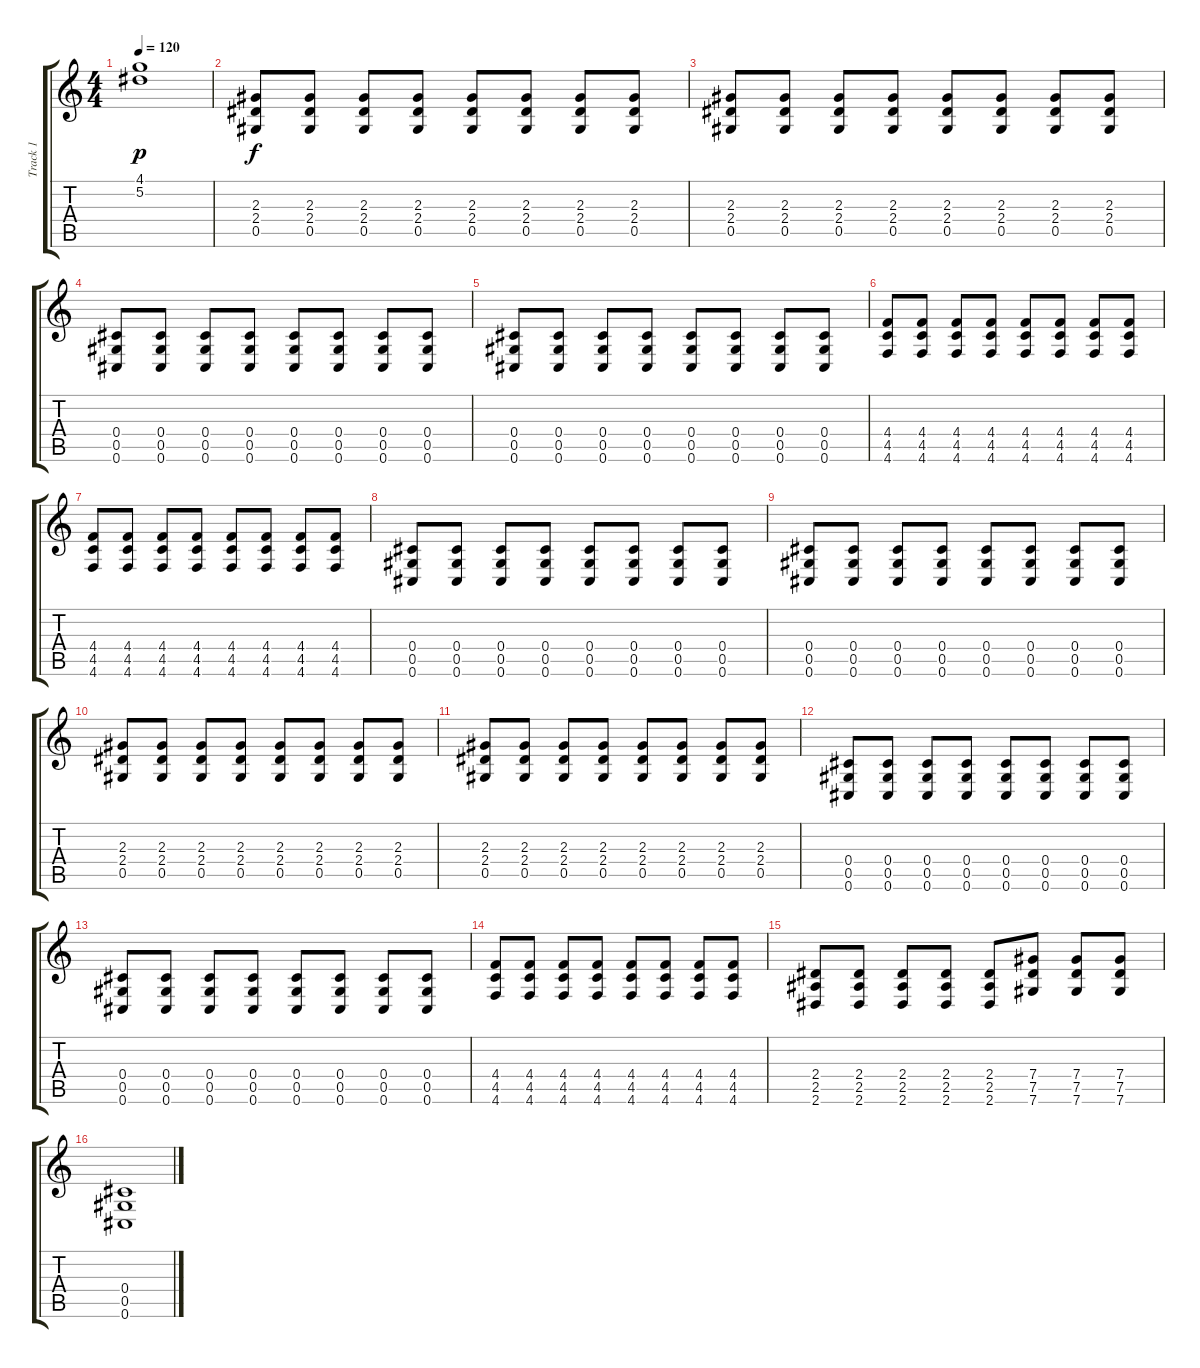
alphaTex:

\track ("Track 1" "Track 1") {instrument overdrivenguitar}
\staff {score tabs}
\tuning (Eb4 Bb3 Gb3 Db3 Ab2 Db2) {hide}
\ts (4 4)
\tempo 120
\clef g2
\ks c
(4.1 5.2).1{dy p} |
(2.3 2.4 0.5).8{dy f} (2.3 2.4 0.5).8 (2.3 2.4 0.5).8 (2.3 2.4 0.5).8 (2.3 2.4 0.5).8 (2.3 2.4 0.5).8 (2.3 2.4 0.5).8 (2.3 2.4 0.5).8 |
(2.3 2.4 0.5).8 (2.3 2.4 0.5).8 (2.3 2.4 0.5).8 (2.3 2.4 0.5).8 (2.3 2.4 0.5).8 (2.3 2.4 0.5).8 (2.3 2.4 0.5).8 (2.3 2.4 0.5).8 |
(0.4 0.5 0.6).8 (0.4 0.5 0.6).8 (0.4 0.5 0.6).8 (0.4 0.5 0.6).8 (0.4 0.5 0.6).8 (0.4 0.5 0.6).8 (0.4 0.5 0.6).8 (0.4 0.5 0.6).8 |
(0.4 0.5 0.6).8 (0.4 0.5 0.6).8 (0.4 0.5 0.6).8 (0.4 0.5 0.6).8 (0.4 0.5 0.6).8 (0.4 0.5 0.6).8 (0.4 0.5 0.6).8 (0.4 0.5 0.6).8 |
(4.4 4.5 4.6).8 (4.4 4.5 4.6).8 (4.4 4.5 4.6).8 (4.4 4.5 4.6).8 (4.4 4.5 4.6).8 (4.4 4.5 4.6).8 (4.4 4.5 4.6).8 (4.4 4.5 4.6).8 |
(4.4 4.5 4.6).8 (4.4 4.5 4.6).8 (4.4 4.5 4.6).8 (4.4 4.5 4.6).8 (4.4 4.5 4.6).8 (4.4 4.5 4.6).8 (4.4 4.5 4.6).8 (4.4 4.5 4.6).8 |
(0.4 0.5 0.6).8 (0.4 0.5 0.6).8 (0.4 0.5 0.6).8 (0.4 0.5 0.6).8 (0.4 0.5 0.6).8 (0.4 0.5 0.6).8 (0.4 0.5 0.6).8 (0.4 0.5 0.6).8 |
(0.4 0.5 0.6).8 (0.4 0.5 0.6).8 (0.4 0.5 0.6).8 (0.4 0.5 0.6).8 (0.4 0.5 0.6).8 (0.4 0.5 0.6).8 (0.4 0.5 0.6).8 (0.4 0.5 0.6).8 |
(2.3 2.4 0.5).8 (2.3 2.4 0.5).8 (2.3 2.4 0.5).8 (2.3 2.4 0.5).8 (2.3 2.4 0.5).8 (2.3 2.4 0.5).8 (2.3 2.4 0.5).8 (2.3 2.4 0.5).8 |
(2.3 2.4 0.5).8 (2.3 2.4 0.5).8 (2.3 2.4 0.5).8 (2.3 2.4 0.5).8 (2.3 2.4 0.5).8 (2.3 2.4 0.5).8 (2.3 2.4 0.5).8 (2.3 2.4 0.5).8 |
(0.4 0.5 0.6).8 (0.4 0.5 0.6).8 (0.4 0.5 0.6).8 (0.4 0.5 0.6).8 (0.4 0.5 0.6).8 (0.4 0.5 0.6).8 (0.4 0.5 0.6).8 (0.4 0.5 0.6).8 |
(0.4 0.5 0.6).8 (0.4 0.5 0.6).8 (0.4 0.5 0.6).8 (0.4 0.5 0.6).8 (0.4 0.5 0.6).8 (0.4 0.5 0.6).8 (0.4 0.5 0.6).8 (0.4 0.5 0.6).8 |
(4.4 4.5 4.6).8 (4.4 4.5 4.6).8 (4.4 4.5 4.6).8 (4.4 4.5 4.6).8 (4.4 4.5 4.6).8 (4.4 4.5 4.6).8 (4.4 4.5 4.6).8 (4.4 4.5 4.6).8 |
(2.4 2.5 2.6).8 (2.4 2.5 2.6).8 (2.4 2.5 2.6).8 (2.4 2.5 2.6).8 (2.4 2.5 2.6).8 (7.4 7.5 7.6).8 (7.4 7.5 7.6).8 (7.4 7.5 7.6).8 |
(0.4 0.5 0.6).1
